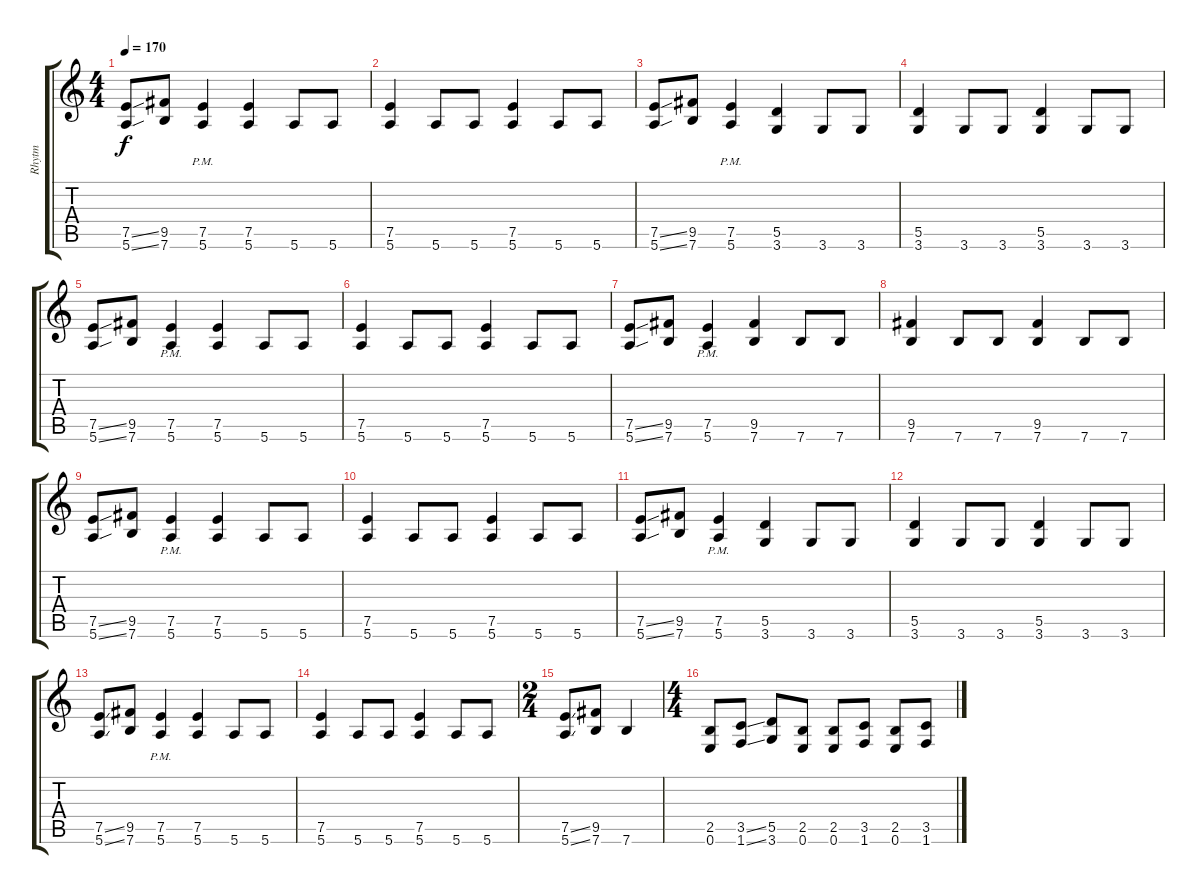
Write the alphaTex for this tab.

\track ("Rhytm" "Rhytm") {instrument distortionguitar}
\staff {score tabs}
\tuning (E4 B3 G3 D3 A2 E2) {hide}
\ts (4 4)
\tempo 170
\clef g2
\ks c
(7.5{ss} 5.6{ss}).8{dy f} (9.5 7.6).8 (7.5{pm} 5.6{pm}).4 (7.5 5.6).4 5.6.8 5.6.8 |
(7.5 5.6).4 5.6.8 5.6.8 (7.5 5.6).4 5.6.8 5.6.8 |
(7.5{ss} 5.6{ss}).8 (9.5 7.6).8 (7.5{pm} 5.6{pm}).4 (5.5 3.6).4 3.6.8 3.6.8 |
(5.5 3.6).4 3.6.8 3.6.8 (5.5 3.6).4 3.6.8 3.6.8 |
(7.5{ss} 5.6{ss}).8 (9.5 7.6).8 (7.5{pm} 5.6{pm}).4 (7.5 5.6).4 5.6.8 5.6.8 |
(7.5 5.6).4 5.6.8 5.6.8 (7.5 5.6).4 5.6.8 5.6.8 |
(7.5{ss} 5.6{ss}).8 (9.5 7.6).8 (7.5{pm} 5.6{pm}).4 (9.5 7.6).4 7.6.8 7.6.8 |
(9.5 7.6).4 7.6.8 7.6.8 (9.5 7.6).4 7.6.8 7.6.8 |
(7.5{ss} 5.6{ss}).8 (9.5 7.6).8 (7.5{pm} 5.6{pm}).4 (7.5 5.6).4 5.6.8 5.6.8 |
(7.5 5.6).4 5.6.8 5.6.8 (7.5 5.6).4 5.6.8 5.6.8 |
(7.5{ss} 5.6{ss}).8 (9.5 7.6).8 (7.5{pm} 5.6{pm}).4 (5.5 3.6).4 3.6.8 3.6.8 |
(5.5 3.6).4 3.6.8 3.6.8 (5.5 3.6).4 3.6.8 3.6.8 |
(7.5{ss} 5.6{ss}).8 (9.5 7.6).8 (7.5{pm} 5.6{pm}).4 (7.5 5.6).4 5.6.8 5.6.8 |
(7.5 5.6).4 5.6.8 5.6.8 (7.5 5.6).4 5.6.8 5.6.8 |
\ts (2 4)
(7.5{ss} 5.6{ss}).8 (9.5 7.6).8 7.6.4 |
\ts (4 4)
(2.5 0.6).8 (3.5{ss} 1.6{ss}).8 (5.5 3.6).8 (2.5 0.6).8 (2.5 0.6).8 (3.5 1.6).8 (2.5 0.6).8 (3.5{ss} 1.6{ss}).8
